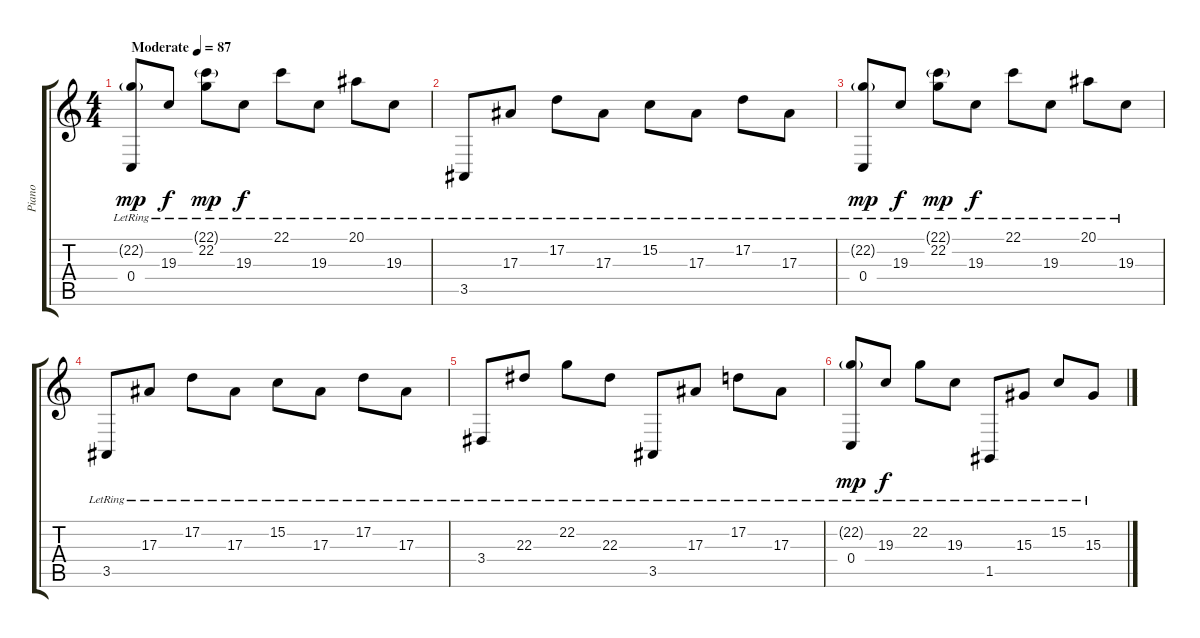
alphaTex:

\track ("Piano" "Piano") {instrument brightacousticpiano}
\staff {score tabs}
\tuning (D4 A3 F3 C3 G2 C2) {hide}
\ts (4 4)
\tempo (87 "Moderate")
\clef g2
\ks c
(22.2{g} 0.4{lr}).8{dy mp instrument brightacousticpiano} 19.3{lr}.8{dy f} (22.1{g} 22.2{lr}).8{dy mp} 19.3{lr}.8{dy f} 22.1{lr}.8 19.3{lr}.8 20.1{lr}.8 19.3{lr}.8 |
3.5{lr}.8 17.3{lr}.8 17.2{lr}.8 17.3{lr}.8 15.2{lr}.8 17.3{lr}.8 17.2{lr}.8 17.3{lr}.8 |
(22.2{g} 0.4{lr}).8{dy mp} 19.3{lr}.8{dy f} (22.1{g} 22.2{lr}).8{dy mp} 19.3{lr}.8{dy f} 22.1{lr}.8 19.3{lr}.8 20.1{lr}.8 19.3{lr}.8 |
3.5{lr}.8 17.3{lr}.8 17.2{lr}.8 17.3{lr}.8 15.2{lr}.8 17.3{lr}.8 17.2{lr}.8 17.3{lr}.8 |
3.4{lr}.8 22.3{lr}.8 22.2{lr}.8 22.3{lr}.8 3.5{lr}.8 17.3{lr}.8 17.2{lr}.8 17.3{lr}.8 |
(22.2{g lr} 0.4{lr}).8{dy mp} 19.3{lr}.8{dy f} 22.2{lr}.8 19.3{lr}.8 1.5{lr}.8 15.3{lr}.8 15.2{lr}.8 15.3{lr}.8
